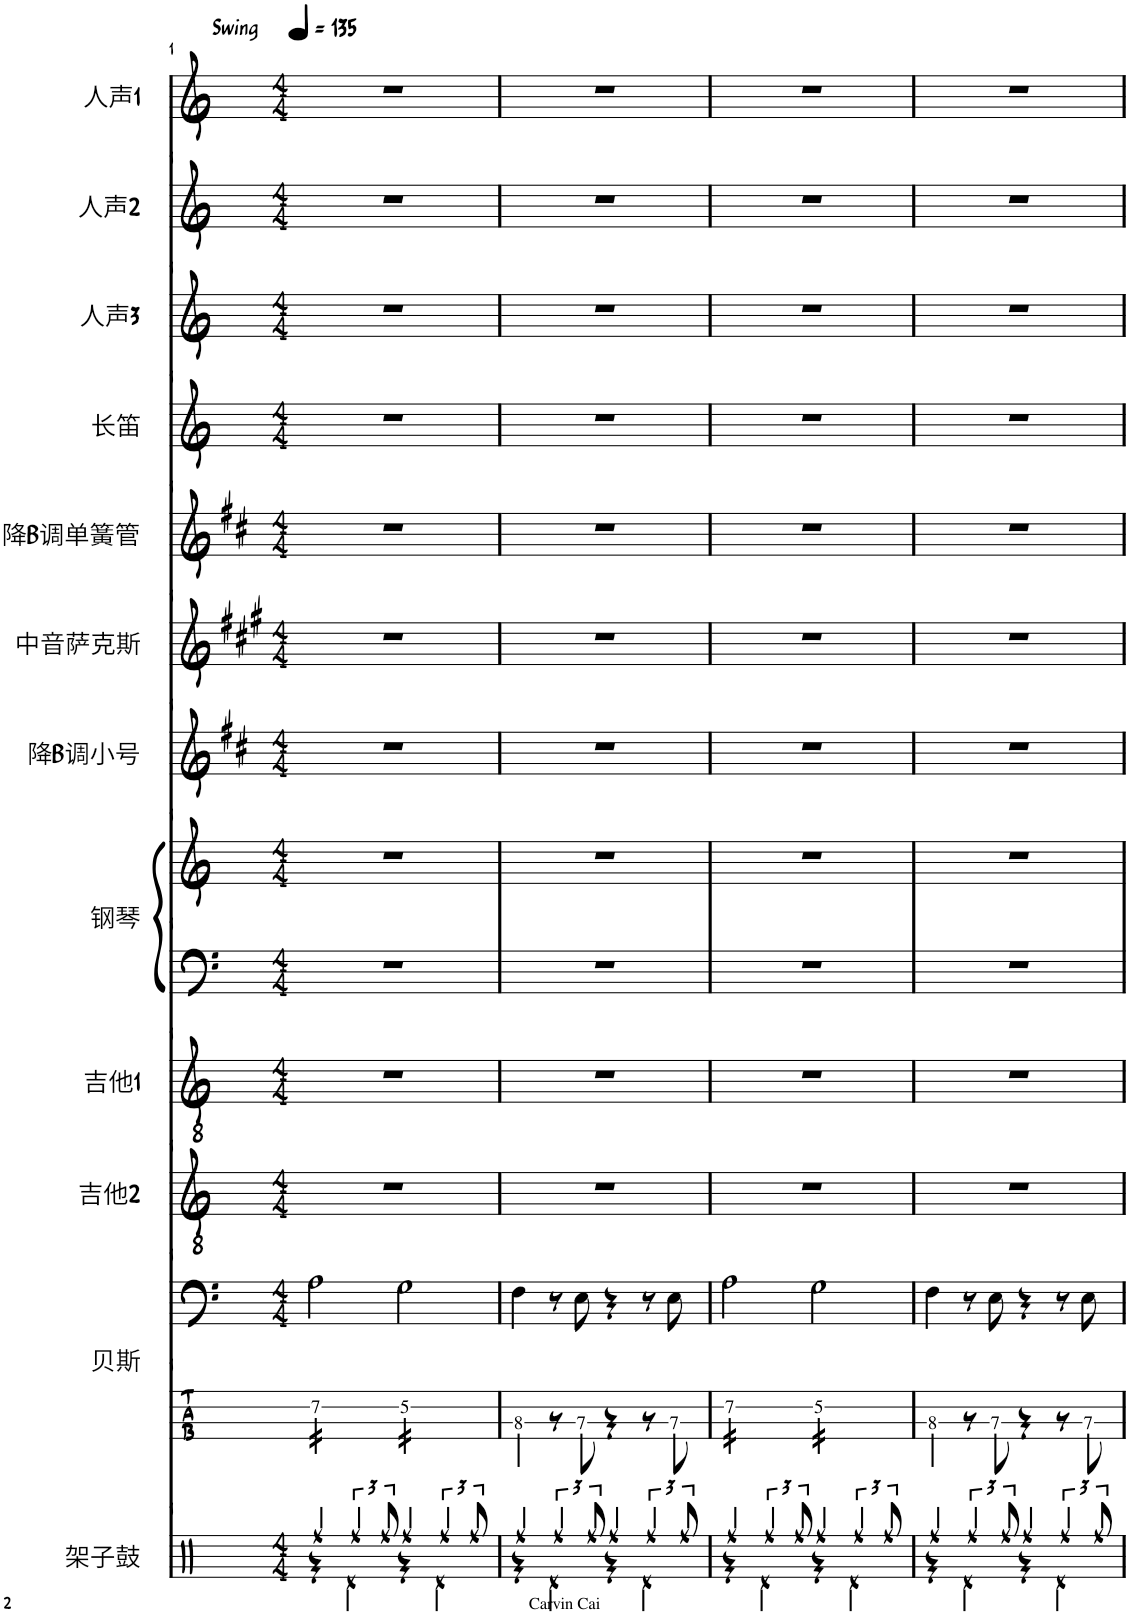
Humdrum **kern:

**kern	**kern	**kern	**kern	**kern	**kern	**kern	**kern	**kern	**kern	**kern	**kern	**kern	**kern
*part12	*part11	*part11	*part10	*part9	*part8	*part8	*part7	*part6	*part5	*part4	*part3	*part2	*part1
*staff14	*staff13	*staff12	*staff11	*staff10	*staff9	*staff8	*staff7	*staff6	*staff5	*staff4	*staff3	*staff2	*staff1
*I"架子鼓	*I"贝斯	*	*I"吉他2	*I"吉他1	*I"钢琴	*	*I"降B调小号	*I"中音萨克斯	*I"降B调单簧管	*I"长笛	*I"人声3	*I"人声2	*I"人声1
*	*stria4	*	*	*	*	*	*	*	*	*	*	*	*
*clefX	*	*clefF4	*clefGv2	*clefGv2	*clefF4	*clefG2	*clefG2	*clefG2	*clefG2	*clefG2	*clefG2	*clefG2	*clefG2
*	*Trd7c12	*Trd7c12	*	*	*	*	*Trd1c2	*Trd5c9	*Trd1c2	*	*	*	*
*k[]	*k[]	*k[]	*k[]	*k[]	*k[]	*k[]	*k[f#c#]	*k[f#c#g#]	*k[f#c#]	*k[]	*k[]	*k[]	*k[]
*M4/4	*M4/4	*M4/4	*M4/4	*M4/4	*M4/4	*M4/4	*M4/4	*M4/4	*M4/4	*M4/4	*M4/4	*M4/4	*M4/4
*MM135	*MM135	*MM135	*MM135	*MM135	*MM135	*MM135	*MM135	*MM135	*MM135	*MM135	*MM135	*MM135	*MM135
=1	=1	=1	=1	=1	=1	=1	=1	=1	=1	=1	=1	=1	=1
*^	*	*	*	*	*	*	*	*	*	*	*	*	*
!	!	!	!	!	!	!	!	!	!	!	!	!	!	!LO:TX:a:t=Swing
4Rff/	4r	2A\	2A\	1r	1r	1r	1r	1r	1r	1r	1r	1r	1r	1r
6Rff/	4Rd\	.	.	.	.	.	.	.	.	.	.	.	.	.
12Rff/	.	.	.	.	.	.	.	.	.	.	.	.	.	.
4Rff/	4r	2G\	2G\	.	.	.	.	.	.	.	.	.	.	.
6Rff/	4Rd\	.	.	.	.	.	.	.	.	.	.	.	.	.
12Rff/	.	.	.	.	.	.	.	.	.	.	.	.	.	.
=2	=2	=2	=2	=2	=2	=2	=2	=2	=2	=2	=2	=2	=2	=2
4Rff/	4r	4F\	4F\	1r	1r	1r	1r	1r	1r	1r	1r	1r	1r	1r
6Rff/	4Rd\	8r	8r	.	.	.	.	.	.	.	.	.	.	.
.	.	8E\	8E\	.	.	.	.	.	.	.	.	.	.	.
12Rff/	.	.	.	.	.	.	.	.	.	.	.	.	.	.
4Rff/	4r	4r	4r	.	.	.	.	.	.	.	.	.	.	.
6Rff/	4Rd\	8r	8r	.	.	.	.	.	.	.	.	.	.	.
.	.	8E\	8E\	.	.	.	.	.	.	.	.	.	.	.
12Rff/	.	.	.	.	.	.	.	.	.	.	.	.	.	.
=3	=3	=3	=3	=3	=3	=3	=3	=3	=3	=3	=3	=3	=3	=3
4Rff/	4r	2A\	2A\	1r	1r	1r	1r	1r	1r	1r	1r	1r	1r	1r
6Rff/	4Rd\	.	.	.	.	.	.	.	.	.	.	.	.	.
12Rff/	.	.	.	.	.	.	.	.	.	.	.	.	.	.
4Rff/	4r	2G\	2G\	.	.	.	.	.	.	.	.	.	.	.
6Rff/	4Rd\	.	.	.	.	.	.	.	.	.	.	.	.	.
12Rff/	.	.	.	.	.	.	.	.	.	.	.	.	.	.
=4	=4	=4	=4	=4	=4	=4	=4	=4	=4	=4	=4	=4	=4	=4
4Rff/	4r	4F\	4F\	1r	1r	1r	1r	1r	1r	1r	1r	1r	1r	1r
6Rff/	4Rd\	8r	8r	.	.	.	.	.	.	.	.	.	.	.
.	.	8E\	8E\	.	.	.	.	.	.	.	.	.	.	.
12Rff/	.	.	.	.	.	.	.	.	.	.	.	.	.	.
4Rff/	4r	4r	4r	.	.	.	.	.	.	.	.	.	.	.
6Rff/	4Rd\	8r	8r	.	.	.	.	.	.	.	.	.	.	.
.	.	8E\	8E\	.	.	.	.	.	.	.	.	.	.	.
12Rff/	.	.	.	.	.	.	.	.	.	.	.	.	.	.
*v	*v	*	*	*	*	*	*	*	*	*	*	*	*	*
=	=	=	=	=	=	=	=	=	=	=	=	=	=
*-	*-	*-	*-	*-	*-	*-	*-	*-	*-	*-	*-	*-	*-
